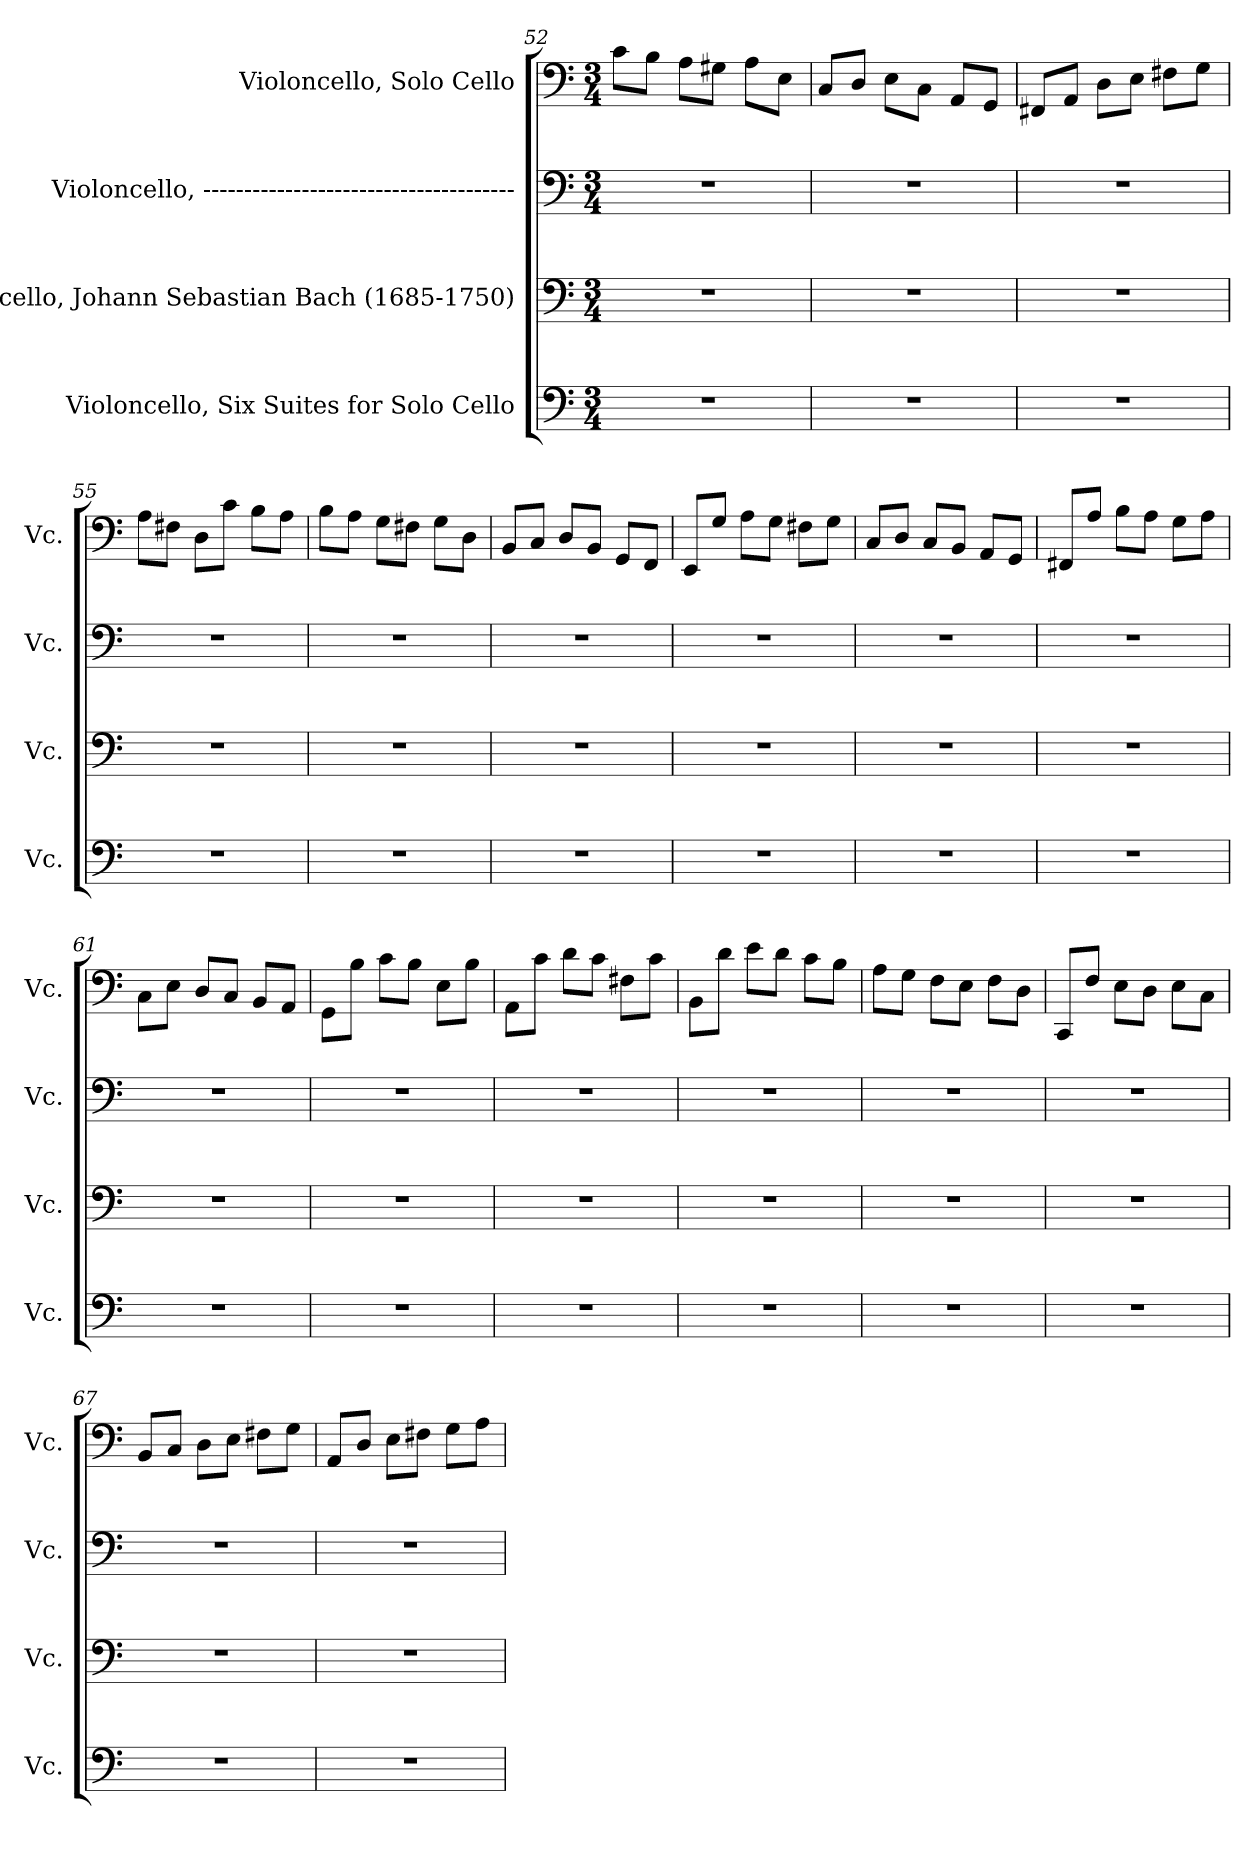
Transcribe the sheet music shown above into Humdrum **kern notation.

**kern	**kern	**kern	**kern
*part4	*part3	*part2	*part1
*staff4	*staff3	*staff2	*staff1
*I"Violoncello, Six Suites for Solo Cello	*I"Violoncello, Johann Sebastian Bach  (1685-1750)	*I"Violoncello, --------------------------------------	*I"Violoncello, Solo Cello
*I'Vc.	*I'Vc.	*I'Vc.	*I'Vc.
!!LO:PB:g=z
*clefF4	*clefF4	*clefF4	*clefF4
*k[]	*k[]	*k[]	*k[]
*M3/4	*M3/4	*M3/4	*M3/4
=52	=52	=52	=52
2.r	2.r	2.r	8c\L
.	.	.	8B\J
.	.	.	8A\L
.	.	.	8G#X\J
.	.	.	8A\L
.	.	.	8E\J
=53	=53	=53	=53
2.r	2.r	2.r	8C/L
.	.	.	8D/J
.	.	.	8E\L
.	.	.	8C\J
.	.	.	8AA/L
.	.	.	8GG/J
=54	=54	=54	=54
2.r	2.r	2.r	8FF#X/L
.	.	.	8AA/J
.	.	.	8D\L
.	.	.	8E\J
.	.	.	8F#X\L
.	.	.	8G\J
=55	=55	=55	=55
2.r	2.r	2.r	8A\L
.	.	.	8F#X\J
.	.	.	8D\L
.	.	.	8c\J
.	.	.	8B\L
.	.	.	8A\J
=56	=56	=56	=56
2.r	2.r	2.r	8B\L
.	.	.	8A\J
.	.	.	8G\L
.	.	.	8F#X\J
.	.	.	8G\L
.	.	.	8D\J
=57	=57	=57	=57
2.r	2.r	2.r	8BB/L
.	.	.	8C/J
.	.	.	8D/L
.	.	.	8BB/J
.	.	.	8GG/L
.	.	.	8FF/J
!!LO:LB:g=z
=58	=58	=58	=58
2.r	2.r	2.r	8EE/L
.	.	.	8G/J
.	.	.	8A\L
.	.	.	8G\J
.	.	.	8F#X\L
.	.	.	8G\J
=59	=59	=59	=59
2.r	2.r	2.r	8C/L
.	.	.	8D/J
.	.	.	8C/L
.	.	.	8BB/J
.	.	.	8AA/L
.	.	.	8GG/J
=60	=60	=60	=60
2.r	2.r	2.r	8FF#X/L
.	.	.	8A/J
.	.	.	8B\L
.	.	.	8A\J
.	.	.	8G\L
.	.	.	8A\J
=61	=61	=61	=61
2.r	2.r	2.r	8C\L
.	.	.	8E\J
.	.	.	8D/L
.	.	.	8C/J
.	.	.	8BB/L
.	.	.	8AA/J
=62	=62	=62	=62
2.r	2.r	2.r	8GG\L
.	.	.	8B\J
.	.	.	8c\L
.	.	.	8B\J
.	.	.	8E\L
.	.	.	8B\J
=63	=63	=63	=63
2.r	2.r	2.r	8AA\L
.	.	.	8c\J
.	.	.	8d\L
.	.	.	8c\J
.	.	.	8F#X\L
.	.	.	8c\J
!!LO:LB:g=z
=64	=64	=64	=64
2.r	2.r	2.r	8BB\L
.	.	.	8d\J
.	.	.	8e\L
.	.	.	8d\J
.	.	.	8c\L
.	.	.	8B\J
=65	=65	=65	=65
2.r	2.r	2.r	8A\L
.	.	.	8G\J
.	.	.	8F\L
.	.	.	8E\J
.	.	.	8F\L
.	.	.	8D\J
=66	=66	=66	=66
2.r	2.r	2.r	8CC/L
.	.	.	8F/J
.	.	.	8E\L
.	.	.	8D\J
.	.	.	8E\L
.	.	.	8C\J
=67	=67	=67	=67
2.r	2.r	2.r	8BB/L
.	.	.	8C/J
.	.	.	8D\L
.	.	.	8E\J
.	.	.	8F#X\L
.	.	.	8G\J
=68	=68	=68	=68
2.r	2.r	2.r	8AA/L
.	.	.	8D/J
.	.	.	8E\L
.	.	.	8F#X\J
.	.	.	8G\L
.	.	.	8A\J
=	=	=	=
*-	*-	*-	*-
